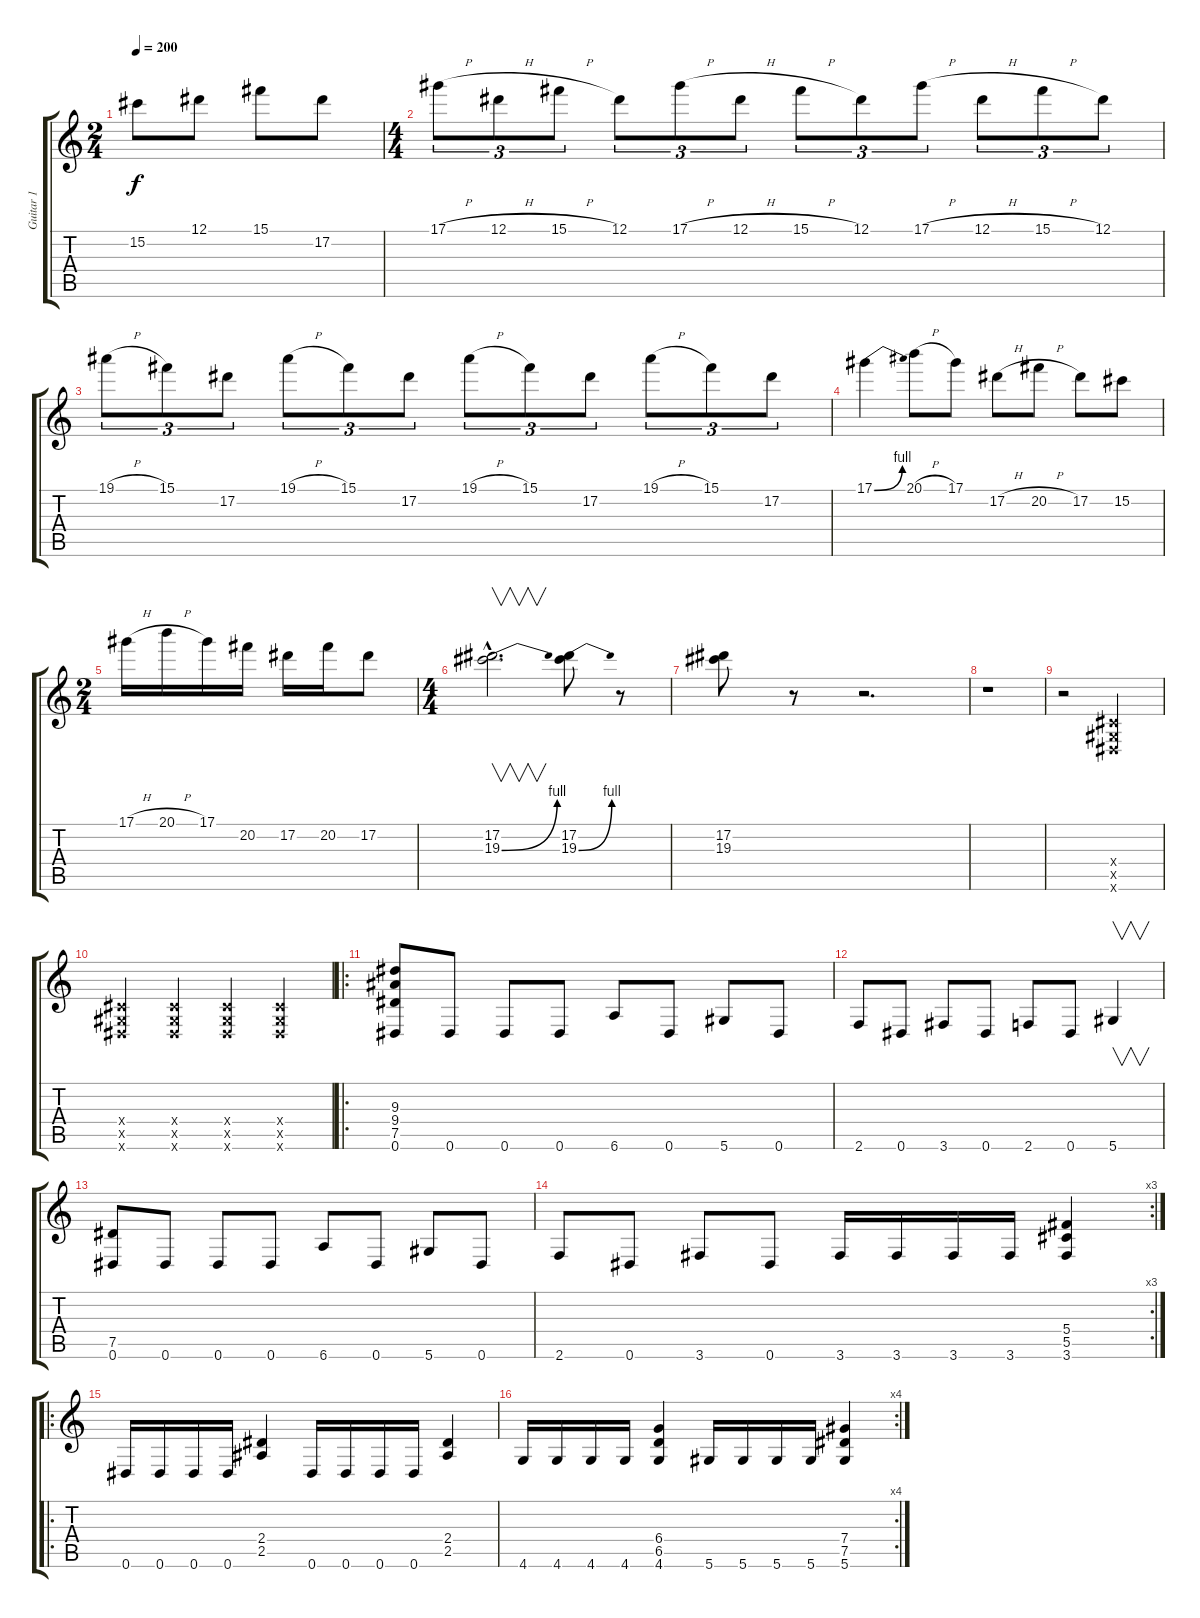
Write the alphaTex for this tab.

\track ("Guitar 1" "Guitar 1") {instrument distortionguitar}
\staff {score tabs}
\tuning (Eb4 Bb3 Gb3 Db3 Ab2 Eb2) {hide}
\ts (2 4)
\tempo 200
\clef g2
\ks c
15.2.8{dy f} 12.1.8 15.1.8 17.2.8 |
\ts (4 4)
17.1{h}.8{tu (3 2)} 12.1{h}.8{tu (3 2)} 15.1{h}.8{tu (3 2)} 12.1.8{tu (3 2)} 17.1{h}.8{tu (3 2)} 12.1{h}.8{tu (3 2)} 15.1{h}.8{tu (3 2)} 12.1.8{tu (3 2)} 17.1{h}.8{tu (3 2)} 12.1{h}.8{tu (3 2)} 15.1{h}.8{tu (3 2)} 12.1.8{tu (3 2)} |
19.1{h}.8{tu (3 2)} 15.1.8{tu (3 2)} 17.2.8{tu (3 2)} 19.1{h}.8{tu (3 2)} 15.1.8{tu (3 2)} 17.2.8{tu (3 2)} 19.1{h}.8{tu (3 2)} 15.1.8{tu (3 2)} 17.2.8{tu (3 2)} 19.1{h}.8{tu (3 2)} 15.1.8{tu (3 2)} 17.2.8{tu (3 2)} |
17.1{be (bend 0 0 60 4)}.4 20.1{h}.8 17.1.8 17.2{h}.8 20.2{h}.8 17.2.8 15.2.8 |
\ts (2 4)
17.1{h}.16 20.1{h}.16 17.1.16 20.2.16 17.2.16 20.2.16 17.2.8 |
\ts (4 4)
(17.2{hac} 19.3{be (bend 0 0 60 4) hac}).2{v d} (17.2 19.3{be (bend 0 0 60 4)}).8 r.8 |
(17.2 19.3).8 r.8 r.2{d} |
r.1 |
r.2 (0.4{x} 0.5{x} 0.6{x}).2 |
(0.4{x} 0.5{x} 0.6{x}).4 (0.4{x} 0.5{x} 0.6{x}).4 (0.4{x} 0.5{x} 0.6{x}).4 (0.4{x} 0.5{x} 0.6{x}).4 |
\ro
(9.3 9.4 7.5 0.6).8 0.6.8 0.6.8 0.6.8 6.6.8 0.6.8 5.6.8 0.6.8 |
2.6.8 0.6.8 3.6.8 0.6.8 2.6.8 0.6.8 5.6.4{v} |
(7.5 0.6).8 0.6.8 0.6.8 0.6.8 6.6.8 0.6.8 5.6.8 0.6.8 |
\rc 3
2.6.8 0.6.8 3.6.8 0.6.8 3.6.16 3.6.16 3.6.16 3.6.16 (5.4 5.5 3.6).4 |
\ro
0.6.16 0.6.16 0.6.16 0.6.16 (2.4 2.5).4 0.6.16 0.6.16 0.6.16 0.6.16 (2.4 2.5).4 |
\rc 4
4.6.16 4.6.16 4.6.16 4.6.16 (6.4 6.5 4.6).4 5.6.16 5.6.16 5.6.16 5.6.16 (7.4 7.5 5.6).4
